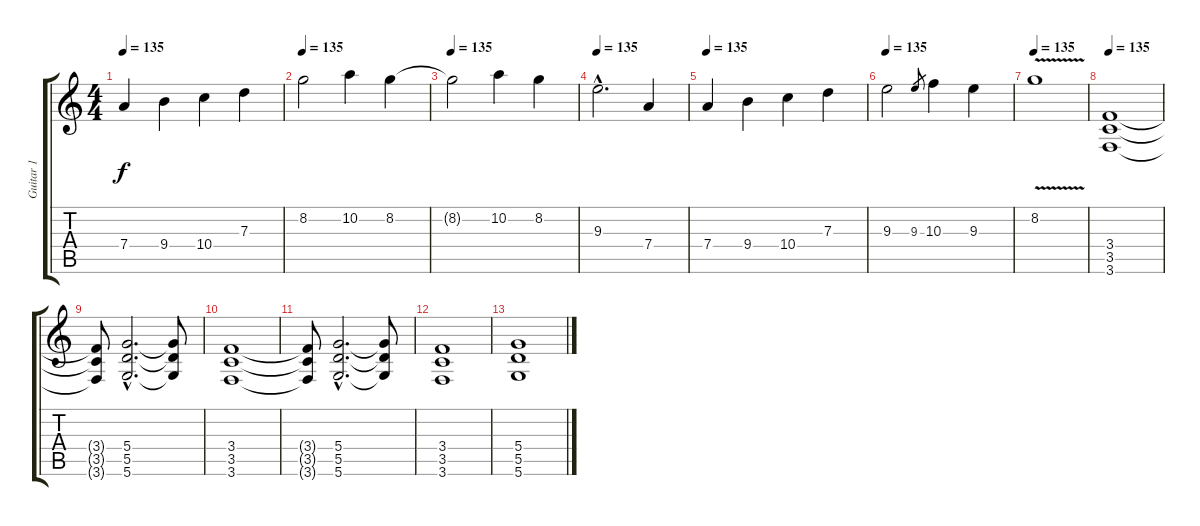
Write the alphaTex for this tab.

\track ("Guitar 1" "Guitar 1") {instrument distortionguitar}
\staff {score tabs}
\tuning (E4 B3 G3 D3 A2 D2) {hide}
\ts (4 4)
\tempo 135
\clef g2
\ks c
7.4.4{dy f} 9.4.4 10.4.4 7.3.4 |
\tempo 135
8.2.2 10.2.4 8.2.4 |
\tempo 135
8.2{t}.2 10.2.4 8.2.4 |
\tempo 135
9.3{hac}.2{d} 7.4.4 |
\tempo 135
7.4.4 9.4.4 10.4.4 7.3.4 |
\tempo 135
9.3.2 9.3.8{gr} 10.3.4 9.3.4 |
\tempo 135
8.2{v}.1 |
\tempo 135
(3.4 3.5 3.6).1 |
(3.4{t} 3.5{t} 3.6{t}).8 (5.4{hac} 5.5{hac} 5.6{hac}).2{d} (5.4{t} 5.5{t} 5.6{t}).8 |
(3.4 3.5 3.6).1 |
(3.4{t} 3.5{t} 3.6{t}).8 (5.4{hac} 5.5{hac} 5.6{hac}).2{d} (5.4{t} 5.5{t} 5.6{t}).8 |
(3.4 3.5 3.6).1 |
(5.4 5.5 5.6).1
